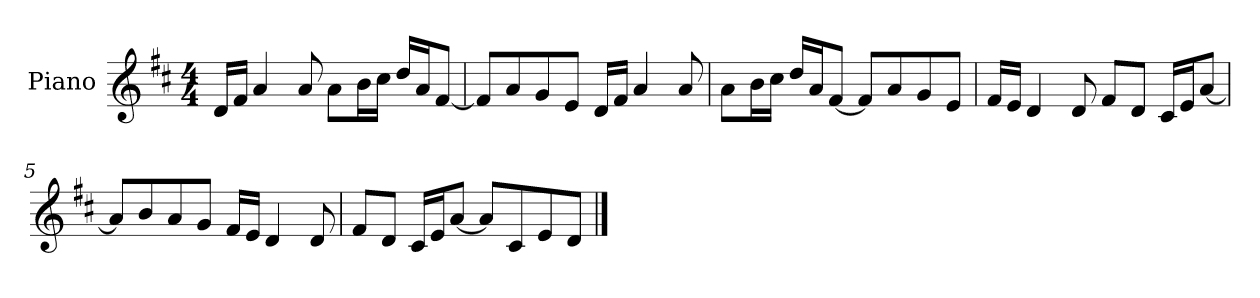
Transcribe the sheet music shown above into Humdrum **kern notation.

**kern
*part1
*staff1
*I"Piano
*I'P-no
*clefG2
*k[f#c#]
*M4/4
*MM90
=1
16d/LL
16f#/JJ
4a/
8a/
8a\L
16b\L
16cc#\JJ
16dd/LL
16a/J
[8f#/J
=2
8f#/L]
8a/
8g/
8e/J
16d/LL
16f#/JJ
4a/
8a/
=3
8a\L
16b\L
16cc#\JJ
16dd/LL
16a/J
[8f#/J
8f#/L]
8a/
8g/
8e/J
=4
16f#/LL
16e/JJ
4d/
8d/
8f#/L
8d/J
16c#/LL
16e/J
[8a/J
!!LO:LB:g=z
=5
8a/L]
8b/
8a/
8g/J
16f#/LL
16e/JJ
4d/
8d/
=6
8f#/L
8d/J
16c#/LL
16e/J
[8a/J
8a/L]
8c#/
8e/
8d/J
==
*-
